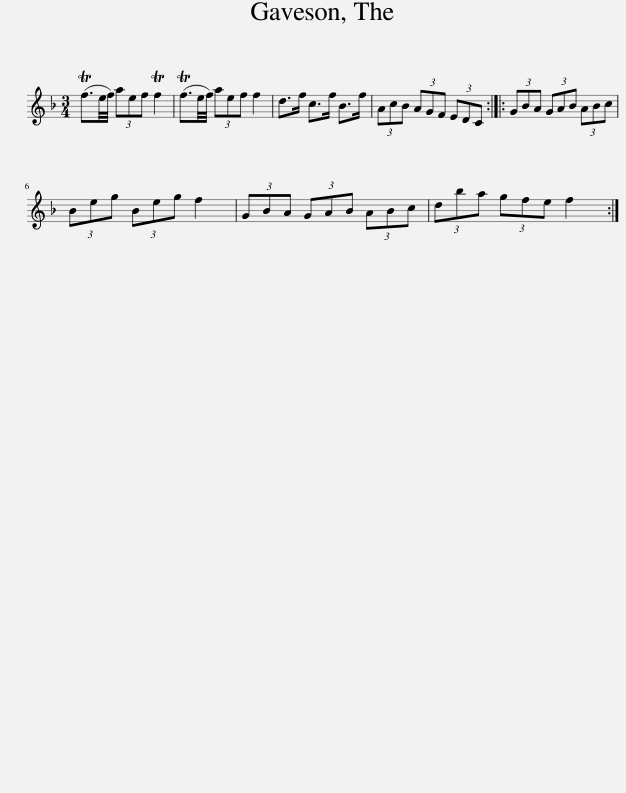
X:1
L:1/8
M:3/4
I:linebreak $
K:F
V:1 treble
V:1
 (Tf3/2e/4f/4) (3aef Tf2 | (Tf3/2e/4f/4) (3aef f2 | d>f c>f B>f | (3AcB (3AGF (3EDC :: (3GBA (3GAB (3ABc |$ %5
 (3Beg (3Beg f2 | (3GBA (3GAB (3ABc | (3dba (3gfe f2 :| %8
